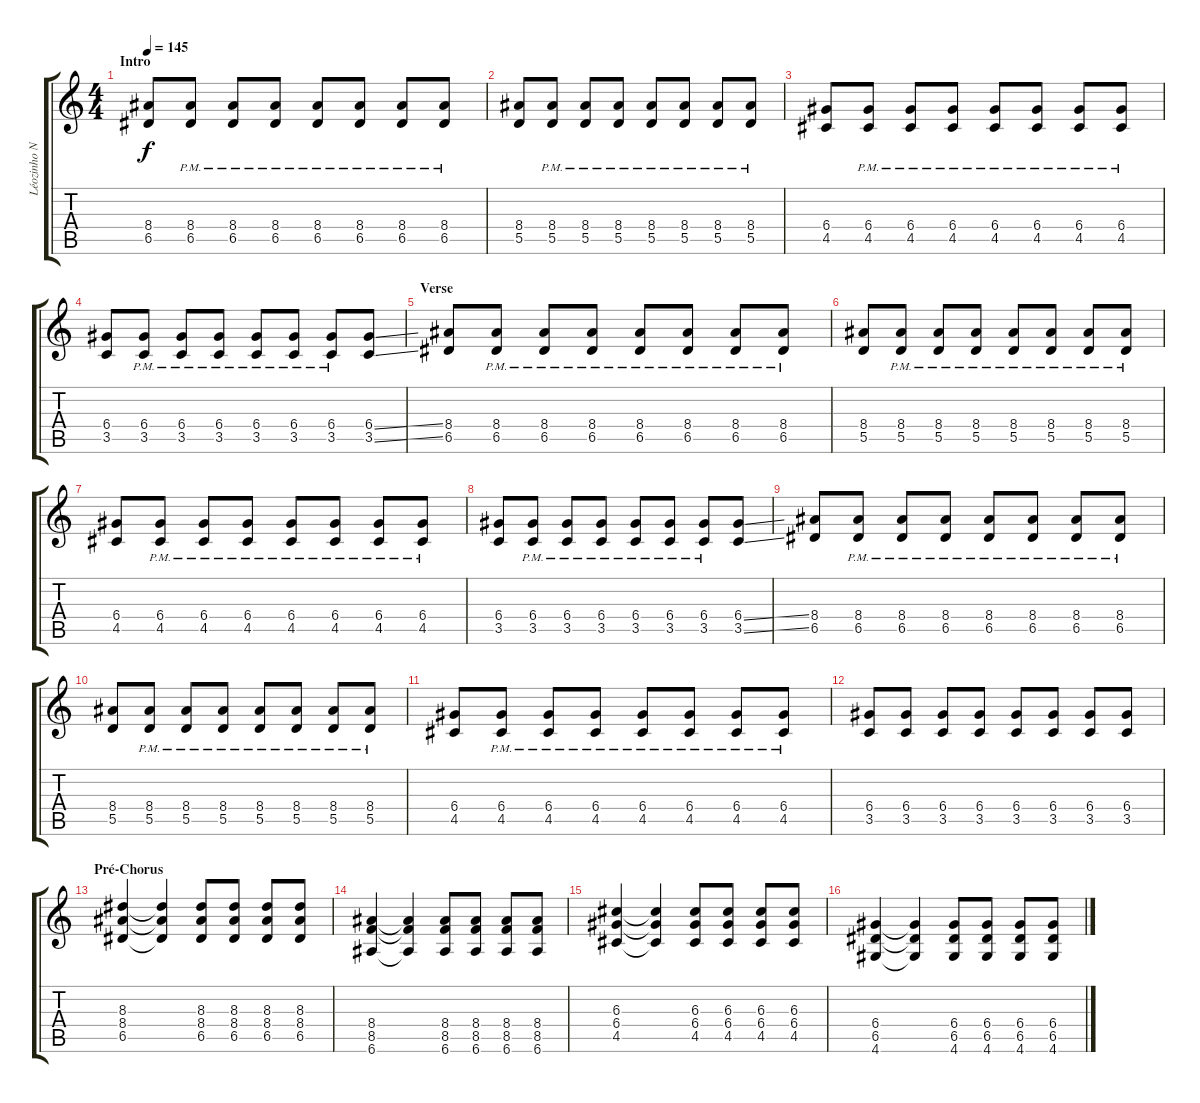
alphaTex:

\track ("Léozinho Nastácia" "Léozinho N") {instrument distortionguitar}
\staff {score tabs}
\tuning (E4 B3 G3 D3 A2 E2) {hide}
\ts (4 4)
\section ("" "Intro")
\tempo 145
\clef g2
\ks c
(8.4 6.5).8{dy f instrument distortionguitar} (8.4{pm} 6.5{pm}).8 (8.4{pm} 6.5{pm}).8 (8.4{pm} 6.5{pm}).8 (8.4{pm} 6.5{pm}).8 (8.4{pm} 6.5{pm}).8 (8.4{pm} 6.5{pm}).8 (8.4{pm} 6.5{pm}).8 |
(8.4 5.5).8 (8.4{pm} 5.5{pm}).8 (8.4{pm} 5.5{pm}).8 (8.4{pm} 5.5{pm}).8 (8.4{pm} 5.5{pm}).8 (8.4{pm} 5.5{pm}).8 (8.4{pm} 5.5{pm}).8 (8.4{pm} 5.5{pm}).8 |
(6.4 4.5).8 (6.4{pm} 4.5{pm}).8 (6.4{pm} 4.5{pm}).8 (6.4{pm} 4.5{pm}).8 (6.4{pm} 4.5{pm}).8 (6.4{pm} 4.5{pm}).8 (6.4{pm} 4.5{pm}).8 (6.4{pm} 4.5{pm}).8 |
(6.4 3.5).8 (6.4{pm} 3.5{pm}).8 (6.4{pm} 3.5{pm}).8 (6.4{pm} 3.5{pm}).8 (6.4{pm} 3.5{pm}).8 (6.4{pm} 3.5{pm}).8 (6.4{pm} 3.5{pm}).8 (6.4{ss} 3.5{ss}).8 |
\section ("" "Verse")
(8.4 6.5).8 (8.4{pm} 6.5{pm}).8 (8.4{pm} 6.5{pm}).8 (8.4{pm} 6.5{pm}).8 (8.4{pm} 6.5{pm}).8 (8.4{pm} 6.5{pm}).8 (8.4{pm} 6.5{pm}).8 (8.4{pm} 6.5{pm}).8 |
(8.4 5.5).8 (8.4{pm} 5.5{pm}).8 (8.4{pm} 5.5{pm}).8 (8.4{pm} 5.5{pm}).8 (8.4{pm} 5.5{pm}).8 (8.4{pm} 5.5{pm}).8 (8.4{pm} 5.5{pm}).8 (8.4{pm} 5.5{pm}).8 |
(6.4 4.5).8 (6.4{pm} 4.5{pm}).8 (6.4{pm} 4.5{pm}).8 (6.4{pm} 4.5{pm}).8 (6.4{pm} 4.5{pm}).8 (6.4{pm} 4.5{pm}).8 (6.4{pm} 4.5{pm}).8 (6.4{pm} 4.5{pm}).8 |
(6.4 3.5).8 (6.4{pm} 3.5{pm}).8 (6.4{pm} 3.5{pm}).8 (6.4{pm} 3.5{pm}).8 (6.4{pm} 3.5{pm}).8 (6.4{pm} 3.5{pm}).8 (6.4{pm} 3.5{pm}).8 (6.4{ss} 3.5{ss}).8 |
(8.4 6.5).8 (8.4{pm} 6.5{pm}).8 (8.4{pm} 6.5{pm}).8 (8.4{pm} 6.5{pm}).8 (8.4{pm} 6.5{pm}).8 (8.4{pm} 6.5{pm}).8 (8.4{pm} 6.5{pm}).8 (8.4{pm} 6.5{pm}).8 |
(8.4 5.5).8 (8.4{pm} 5.5{pm}).8 (8.4{pm} 5.5{pm}).8 (8.4{pm} 5.5{pm}).8 (8.4{pm} 5.5{pm}).8 (8.4{pm} 5.5{pm}).8 (8.4{pm} 5.5{pm}).8 (8.4{pm} 5.5{pm}).8 |
(6.4 4.5).8 (6.4{pm} 4.5{pm}).8 (6.4{pm} 4.5{pm}).8 (6.4{pm} 4.5{pm}).8 (6.4{pm} 4.5{pm}).8 (6.4{pm} 4.5{pm}).8 (6.4{pm} 4.5{pm}).8 (6.4{pm} 4.5{pm}).8 |
(6.4 3.5).8 (6.4 3.5).8 (6.4 3.5).8 (6.4 3.5).8 (6.4 3.5).8 (6.4 3.5).8 (6.4 3.5).8 (6.4 3.5).8 |
\section ("" "Pré-Chorus")
(8.3 8.4 6.5).4 (8.3{t} 8.4{t} 6.5{t}).4 (8.3 8.4 6.5).8 (8.3 8.4 6.5).8 (8.3 8.4 6.5).8 (8.3 8.4 6.5).8 |
(8.4 8.5 6.6).4 (8.4{t} 8.5{t} 6.6{t}).4 (8.4 8.5 6.6).8 (8.4 8.5 6.6).8 (8.4 8.5 6.6).8 (8.4 8.5 6.6).8 |
(6.3 6.4 4.5).4 (6.3{t} 6.4{t} 4.5{t}).4 (6.3 6.4 4.5).8 (6.3 6.4 4.5).8 (6.3 6.4 4.5).8 (6.3 6.4 4.5).8 |
(6.4 6.5 4.6).4 (6.4{t} 6.5{t} 4.6{t}).4 (6.4 6.5 4.6).8 (6.4 6.5 4.6).8 (6.4 6.5 4.6).8 (6.4 6.5 4.6).8
